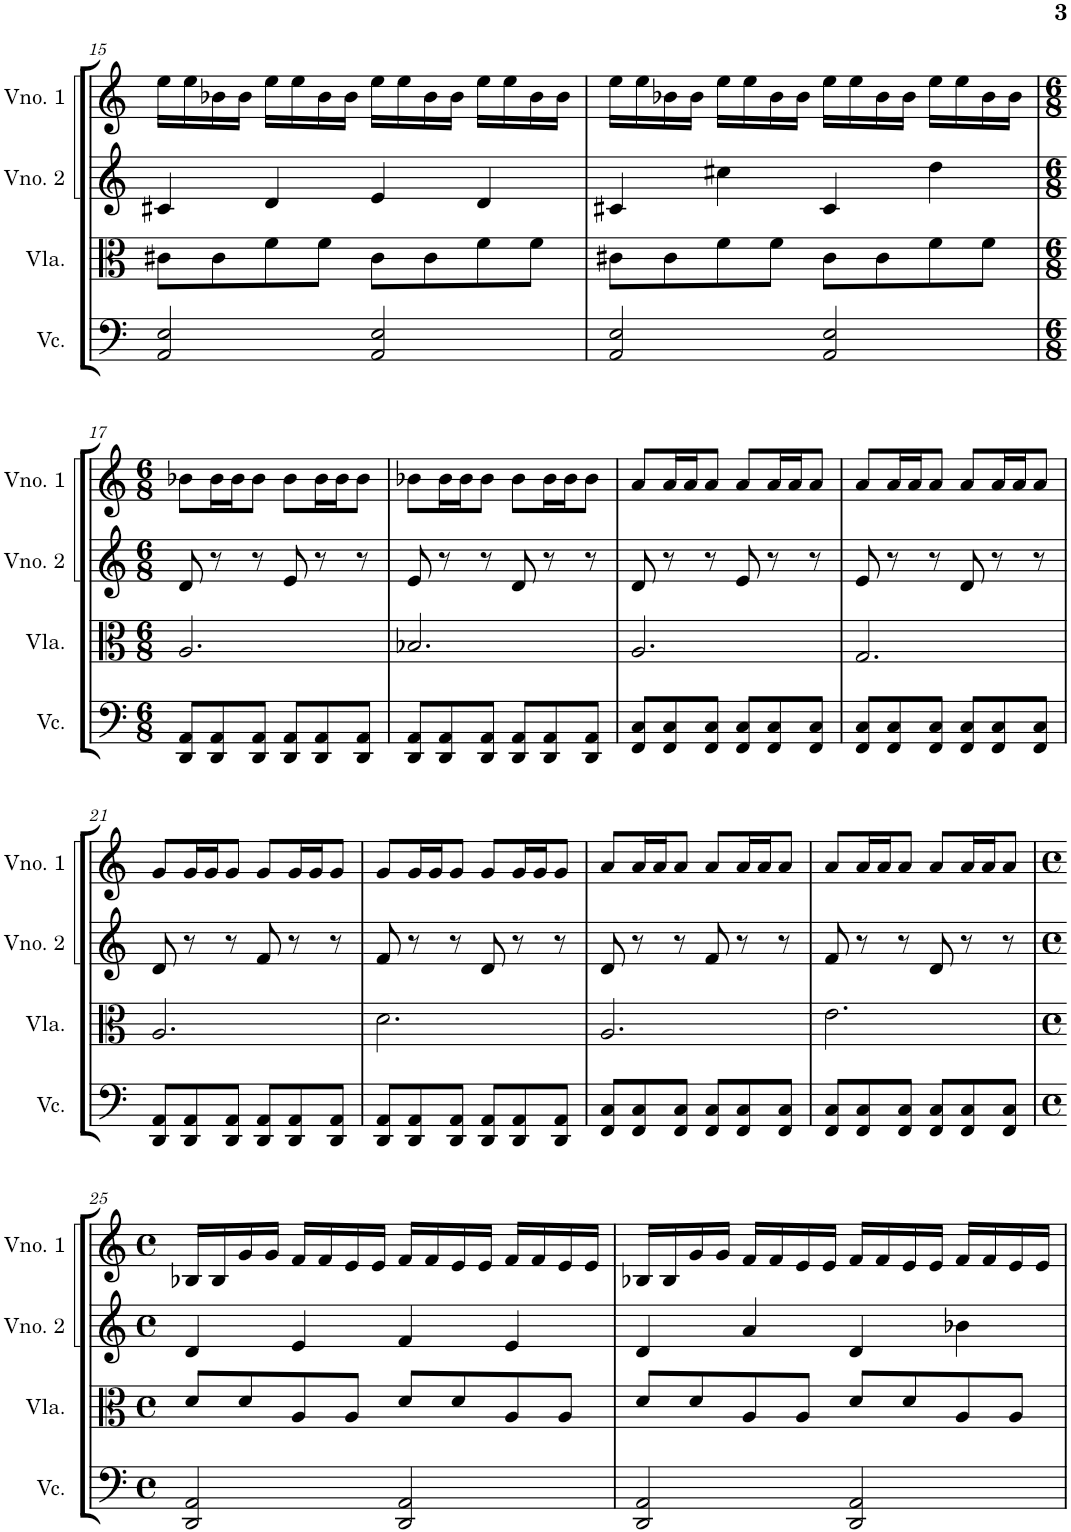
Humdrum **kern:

**kern	**kern	**kern	**kern
*part4	*part3	*part2	*part1
*staff4	*staff3	*staff2	*staff1
*I"Violoncelo	*I"Viola	*I"Violino 2	*I"Violino 1
*I'Vc.	*I'Vla.	*I'Vno. 2	*I'Vno. 1
!!LO:PB:g=z
*clefF4	*clefC3	*clefG2	*clefG2
*k[]	*k[]	*k[]	*k[]
*M4/4	*M4/4	*M4/4	*M4/4
=15	=15	=15	=15
2AA/ 2E/	8c#X\L	4c#X/	16ee\LL
.	.	.	16ee\
.	8c#\	.	16b-X\
.	.	.	16b-\JJ
.	8f\	4d/	16ee\LL
.	.	.	16ee\
.	8f\J	.	16b-\
.	.	.	16b-\JJ
2AA/ 2E/	8c#\L	4e/	16ee\LL
.	.	.	16ee\
.	8c#\	.	16b-\
.	.	.	16b-\JJ
.	8f\	4d/	16ee\LL
.	.	.	16ee\
.	8f\J	.	16b-\
.	.	.	16b-\JJ
=16	=16	=16	=16
2AA/ 2E/	8c#X\L	4c#X/	16ee\LL
.	.	.	16ee\
.	8c#\	.	16b-X\
.	.	.	16b-\JJ
.	8f\	4cc#X\	16ee\LL
.	.	.	16ee\
.	8f\J	.	16b-\
.	.	.	16b-\JJ
2AA/ 2E/	8c#\L	4c#/	16ee\LL
.	.	.	16ee\
.	8c#\	.	16b-\
.	.	.	16b-\JJ
.	8f\	4dd\	16ee\LL
.	.	.	16ee\
.	8f\J	.	16b-\
.	.	.	16b-\JJ
!!LO:LB:g=z
=17	=17	=17	=17
*M6/8	*M6/8	*M6/8	*M6/8
8DD/ 8AA/L	2.A/	8d/	8b-X\L
8DD/ 8AA/	.	8r	16b-\L
.	.	.	16b-\J
8DD/ 8AA/J	.	8r	8b-\J
8DD/ 8AA/L	.	8e/	8b-\L
8DD/ 8AA/	.	8r	16b-\L
.	.	.	16b-\J
8DD/ 8AA/J	.	8r	8b-\J
=18	=18	=18	=18
8DD/ 8AA/L	2.B-X/	8e/	8b-X\L
8DD/ 8AA/	.	8r	16b-\L
.	.	.	16b-\J
8DD/ 8AA/J	.	8r	8b-\J
8DD/ 8AA/L	.	8d/	8b-\L
8DD/ 8AA/	.	8r	16b-\L
.	.	.	16b-\J
8DD/ 8AA/J	.	8r	8b-\J
=19	=19	=19	=19
8FF/ 8C/L	2.A/	8d/	8a/L
8FF/ 8C/	.	8r	16a/L
.	.	.	16a/J
8FF/ 8C/J	.	8r	8a/J
8FF/ 8C/L	.	8e/	8a/L
8FF/ 8C/	.	8r	16a/L
.	.	.	16a/J
8FF/ 8C/J	.	8r	8a/J
=20	=20	=20	=20
8FF/ 8C/L	2.G/	8e/	8a/L
8FF/ 8C/	.	8r	16a/L
.	.	.	16a/J
8FF/ 8C/J	.	8r	8a/J
8FF/ 8C/L	.	8d/	8a/L
8FF/ 8C/	.	8r	16a/L
.	.	.	16a/J
8FF/ 8C/J	.	8r	8a/J
!!LO:LB:g=z
=21	=21	=21	=21
8DD/ 8AA/L	2.A/	8d/	8g/L
8DD/ 8AA/	.	8r	16g/L
.	.	.	16g/J
8DD/ 8AA/J	.	8r	8g/J
8DD/ 8AA/L	.	8f/	8g/L
8DD/ 8AA/	.	8r	16g/L
.	.	.	16g/J
8DD/ 8AA/J	.	8r	8g/J
=22	=22	=22	=22
8DD/ 8AA/L	2.d\	8f/	8g/L
8DD/ 8AA/	.	8r	16g/L
.	.	.	16g/J
8DD/ 8AA/J	.	8r	8g/J
8DD/ 8AA/L	.	8d/	8g/L
8DD/ 8AA/	.	8r	16g/L
.	.	.	16g/J
8DD/ 8AA/J	.	8r	8g/J
=23	=23	=23	=23
8FF/ 8C/L	2.A/	8d/	8a/L
8FF/ 8C/	.	8r	16a/L
.	.	.	16a/J
8FF/ 8C/J	.	8r	8a/J
8FF/ 8C/L	.	8f/	8a/L
8FF/ 8C/	.	8r	16a/L
.	.	.	16a/J
8FF/ 8C/J	.	8r	8a/J
=24	=24	=24	=24
8FF/ 8C/L	2.e\	8f/	8a/L
8FF/ 8C/	.	8r	16a/L
.	.	.	16a/J
8FF/ 8C/J	.	8r	8a/J
8FF/ 8C/L	.	8d/	8a/L
8FF/ 8C/	.	8r	16a/L
.	.	.	16a/J
8FF/ 8C/J	.	8r	8a/J
!!LO:LB:g=z
=25	=25	=25	=25
*M4/4	*M4/4	*M4/4	*M4/4
*met(c)	*met(c)	*met(c)	*met(c)
2DD/ 2AA/	8d/L	4d/	16B-X/LL
.	.	.	16B-/
.	8d/	.	16g/
.	.	.	16g/JJ
.	8A/	4e/	16f/LL
.	.	.	16f/
.	8A/J	.	16e/
.	.	.	16e/JJ
2DD/ 2AA/	8d/L	4f/	16f/LL
.	.	.	16f/
.	8d/	.	16e/
.	.	.	16e/JJ
.	8A/	4e/	16f/LL
.	.	.	16f/
.	8A/J	.	16e/
.	.	.	16e/JJ
=26	=26	=26	=26
2DD/ 2AA/	8d/L	4d/	16B-X/LL
.	.	.	16B-/
.	8d/	.	16g/
.	.	.	16g/JJ
.	8A/	4a/	16f/LL
.	.	.	16f/
.	8A/J	.	16e/
.	.	.	16e/JJ
2DD/ 2AA/	8d/L	4d/	16f/LL
.	.	.	16f/
.	8d/	.	16e/
.	.	.	16e/JJ
.	8A/	4b-X\	16f/LL
.	.	.	16f/
.	8A/J	.	16e/
.	.	.	16e/JJ
=	=	=	=
*-	*-	*-	*-
